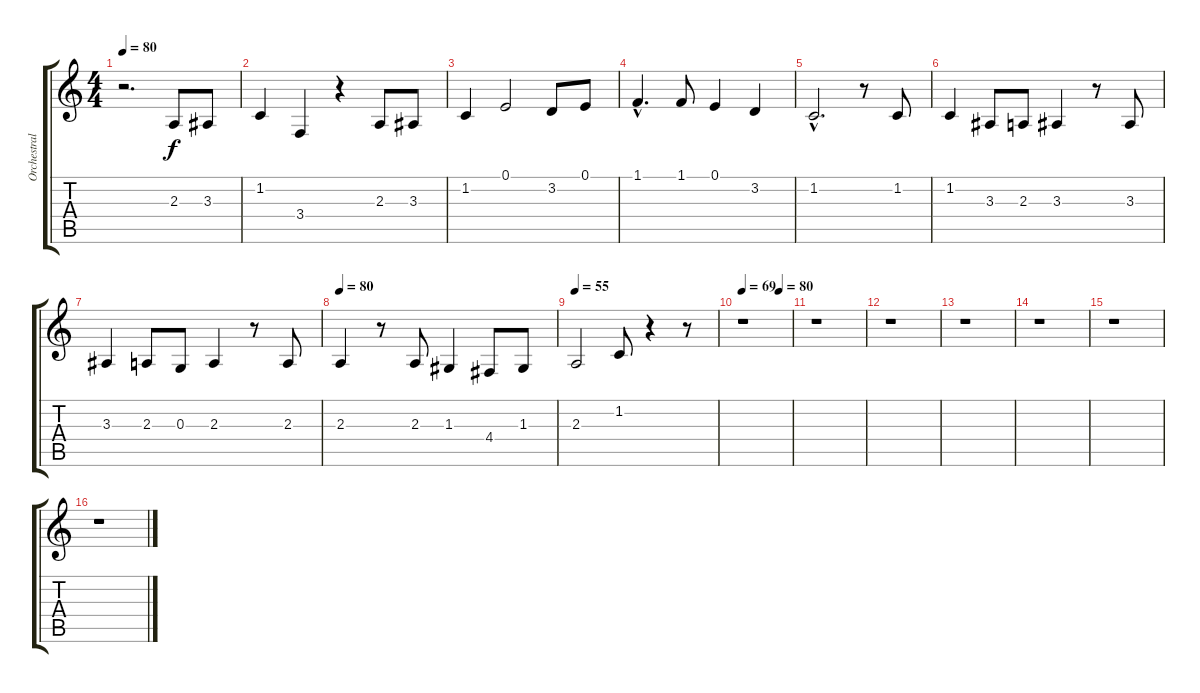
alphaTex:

\track ("Orchestral Vibe" "Orchestral") {instrument vibraphone}
\staff {score tabs}
\tuning (E4 B3 G3 D3 A2 E2) {hide}
\ts (4 4)
\tempo 80
\clef g2
\ks c
r.2{d dy f instrument vibraphone} 2.3.8 3.3.8 |
1.2.4 3.4.4 r.4 2.3.8 3.3.8 |
1.2.4 0.1.2 3.2.8 0.1.8 |
1.1{hac}.4{d} 1.1.8 0.1.4 3.2.4 |
1.2{hac}.2{d} r.8 1.2.8 |
1.2.4 3.3.8 2.3.8 3.3.4 r.8 3.3.8 |
3.3.4 2.3.8 0.3.8 2.3.4 r.8 2.3.8 |
\tempo 80
2.3.4 r.8 2.3.8 1.3.4 4.4.8 1.3.8 |
\tempo 55
2.3.2 1.2.8 r.4 r.8 |
\tempo 69
\tempo (80 0.75)
r.1 |
r.1 |
r.1 |
r.1 |
r.1 |
r.1 |
r.1
